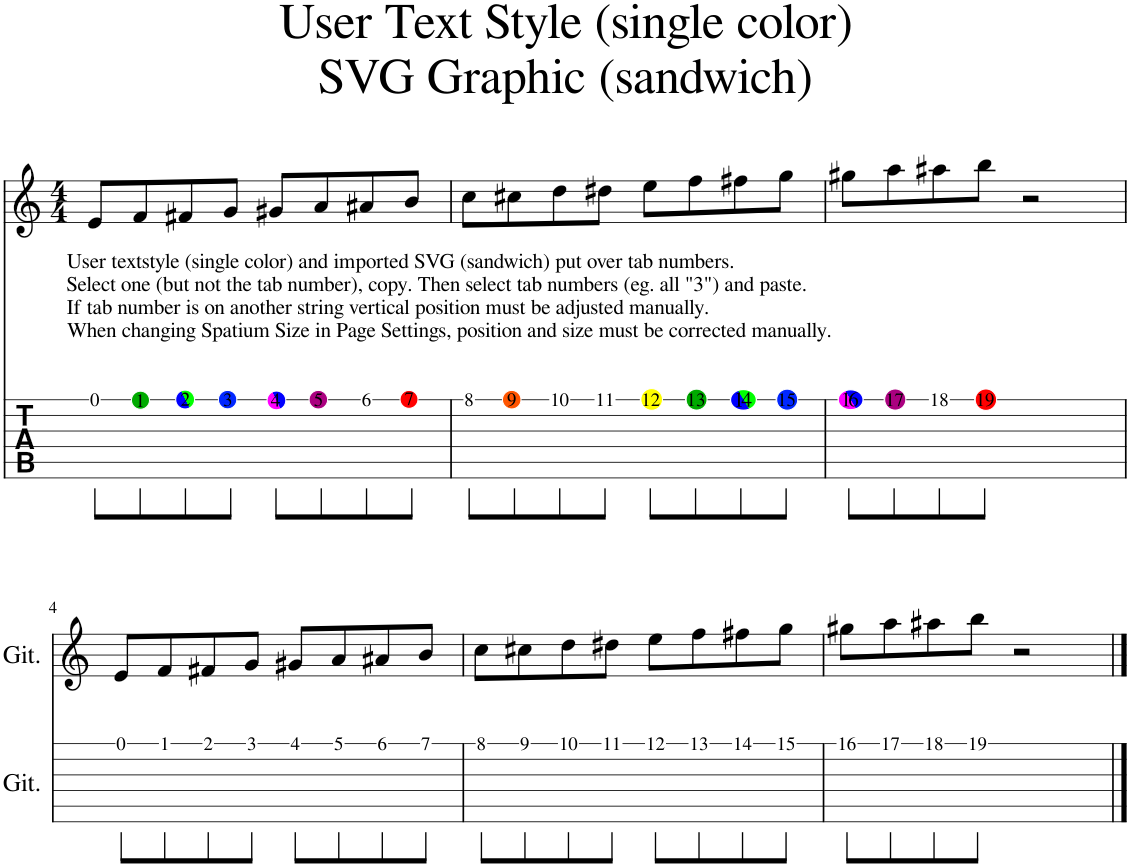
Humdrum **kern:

**kern	**kern
*part2	*part1
*staff2	*staff1
*I"Klassische Gitarre (Tabulatur)	*I"Klassische Gitarre
*I'Git.	*I'Git.
*stria6	*
*	*clefG2
*k[]	*k[]
*M4/4	*M4/4
=1	=1
!LO:TX:a:t=User textstyle (single color) and imported SVG (sandwich) put over tab numbers.	!
!LO:TX:a:t=Select one (but not the tab number), copy. Then select tab numbers (eg. all "3") and paste.	!
!LO:TX:a:t=If tab number is on another string vertical position must be adjusted manually.	!
!LO:TX:a:t=When changing Spatium Size in Page Settings, position and size must be corrected manually.	!
8e\L	8e/L
!LO:TX:a:t=1	!
8f\	8f/
8f#X\	8f#X/
!LO:TX:a:t=3	!
8g\J	8g/J
8g#X\L	8g#X/L
!LO:TX:a:t=5	!
8a\	8a/
8a#X\	8a#X/
!LO:TX:a:t=7	!
8b\J	8b/J
=2	=2
8cc\L	8cc\L
!LO:TX:a:t=9	!
8cc#X\	8cc#X\
8dd\	8dd\
8dd#X\J	8dd#X\J
!LO:TX:a:t=12	!
8ee\L	8ee\L
!LO:TX:a:t=13	!
8ff\	8ff\
8gg-\	8ff#X\
!LO:TX:a:t=15	!
8gg\J	8gg\J
=3	=3
8gg#X\L	8gg#X\L
!LO:TX:a:t=17	!
8aa\	8aa\
8aa#X\	8aa#X\
!LO:TX:a:t=19	!
8bb\J	8bb\J
2r	2r
!!LO:LB:g=z
=4	=4
8e\L	8e/L
8f\	8f/
8f#X\	8f#X/
8g\J	8g/J
8g#X\L	8g#X/L
8a\	8a/
8a#X\	8a#X/
8b\J	8b/J
=5	=5
8cc\L	8cc\L
8cc#X\	8cc#X\
8dd\	8dd\
8dd#X\J	8dd#X\J
8ee\L	8ee\L
8ff\	8ff\
8ff#X\	8ff#X\
8gg\J	8gg\J
=6	=6
8gg#X\L	8gg#X\L
8aa\	8aa\
8aa#X\	8aa#X\
8bb\J	8bb\J
2r	2r
==	==
*-	*-
